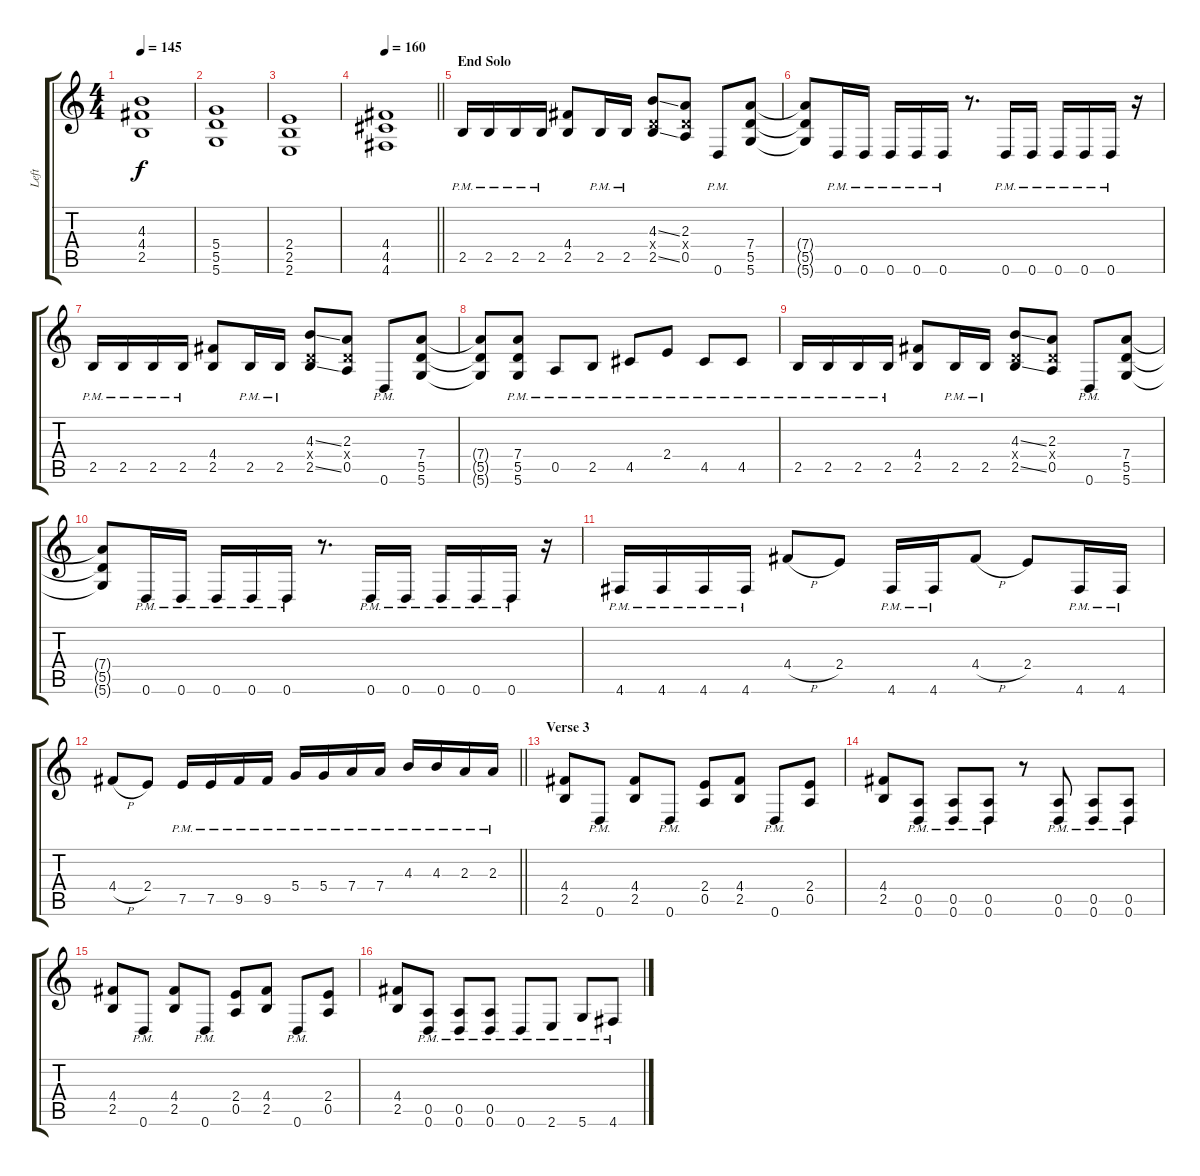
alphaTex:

\track ("Left" "Left") {instrument distortionguitar}
\staff {score tabs}
\tuning (E4 B3 G3 D3 A2 D2) {hide}
\ts (4 4)
\tempo 145
\clef g2
\ks c
(4.3 4.4 2.5).1{dy f} |
(5.4 5.5 5.6).1 |
(2.4 2.5 2.6).1 |
\tempo 160
\barLineRight lightlight
(4.4 4.5 4.6).1 |
\section ("" "End Solo")
2.5{pm}.16 2.5{pm}.16 2.5{pm}.16 2.5{pm}.16 (4.4 2.5).8 2.5{pm}.16 2.5{pm}.16 (4.3{ss} 0.4{x} 2.5{ss}).8 (2.3 0.4{x} 0.5).8 0.6{pm}.8 (7.4 5.5 5.6).8 |
(7.4{t} 5.5{t} 5.6{t}).8 0.6{pm}.16 0.6{pm}.16 0.6{pm}.16 0.6{pm}.16 0.6{pm}.16 r.8{d} 0.6{pm}.16 0.6{pm}.16 0.6{pm}.16 0.6{pm}.16 0.6{pm}.16 r.16 |
2.5{pm}.16 2.5{pm}.16 2.5{pm}.16 2.5{pm}.16 (4.4 2.5).8 2.5{pm}.16 2.5{pm}.16 (4.3{ss} 0.4{x} 2.5{ss}).8 (2.3 0.4{x} 0.5).8 0.6{pm}.8 (7.4 5.5 5.6).8 |
(7.4{t} 5.5{t} 5.6{t}).8 (7.4{pm} 5.5{pm} 5.6{pm}).8 0.5{pm}.8 2.5{pm}.8 4.5{pm}.8 2.4{pm}.8 4.5{pm}.8 4.5{pm}.8 |
2.5{pm}.16 2.5{pm}.16 2.5{pm}.16 2.5{pm}.16 (4.4 2.5).8 2.5{pm}.16 2.5{pm}.16 (4.3{ss} 0.4{x} 2.5{ss}).8 (2.3 0.4{x} 0.5).8 0.6{pm}.8 (7.4 5.5 5.6).8 |
(7.4{t} 5.5{t} 5.6{t}).8 0.6{pm}.16 0.6{pm}.16 0.6{pm}.16 0.6{pm}.16 0.6{pm}.16 r.8{d} 0.6{pm}.16 0.6{pm}.16 0.6{pm}.16 0.6{pm}.16 0.6{pm}.16 r.16 |
4.6{pm}.16 4.6{pm}.16 4.6{pm}.16 4.6{pm}.16 4.4{h}.8 2.4.8 4.6{pm}.16 4.6{pm}.16 4.4{h}.8 2.4.8 4.6{pm}.16 4.6{pm}.16 |
\barLineRight lightlight
4.4{h}.8 2.4.8 7.5{pm}.16 7.5{pm}.16 9.5{pm}.16 9.5{pm}.16 5.4{pm}.16 5.4{pm}.16 7.4{pm}.16 7.4{pm}.16 4.3{pm}.16 4.3{pm}.16 2.3{pm}.16 2.3{pm}.16 |
\section ("" "Verse 3")
(4.4 2.5).8 0.6{pm}.8 (4.4 2.5).8 0.6{pm}.8 (2.4 0.5).8 (4.4 2.5).8 0.6{pm}.8 (2.4 0.5).8 |
(4.4 2.5).8 (0.5{pm} 0.6{pm}).8 (0.5{pm} 0.6{pm}).8 (0.5{pm} 0.6{pm}).8 r.8 (0.5{pm} 0.6{pm}).8 (0.5{pm} 0.6{pm}).8 (0.5{pm} 0.6{pm}).8 |
(4.4 2.5).8 0.6{pm}.8 (4.4 2.5).8 0.6{pm}.8 (2.4 0.5).8 (4.4 2.5).8 0.6{pm}.8 (2.4 0.5).8 |
(4.4 2.5).8 (0.5{pm} 0.6{pm}).8 (0.5{pm} 0.6{pm}).8 (0.5{pm} 0.6{pm}).8 0.6{pm}.8 2.6{pm}.8 5.6{pm}.8 4.6{pm}.8
